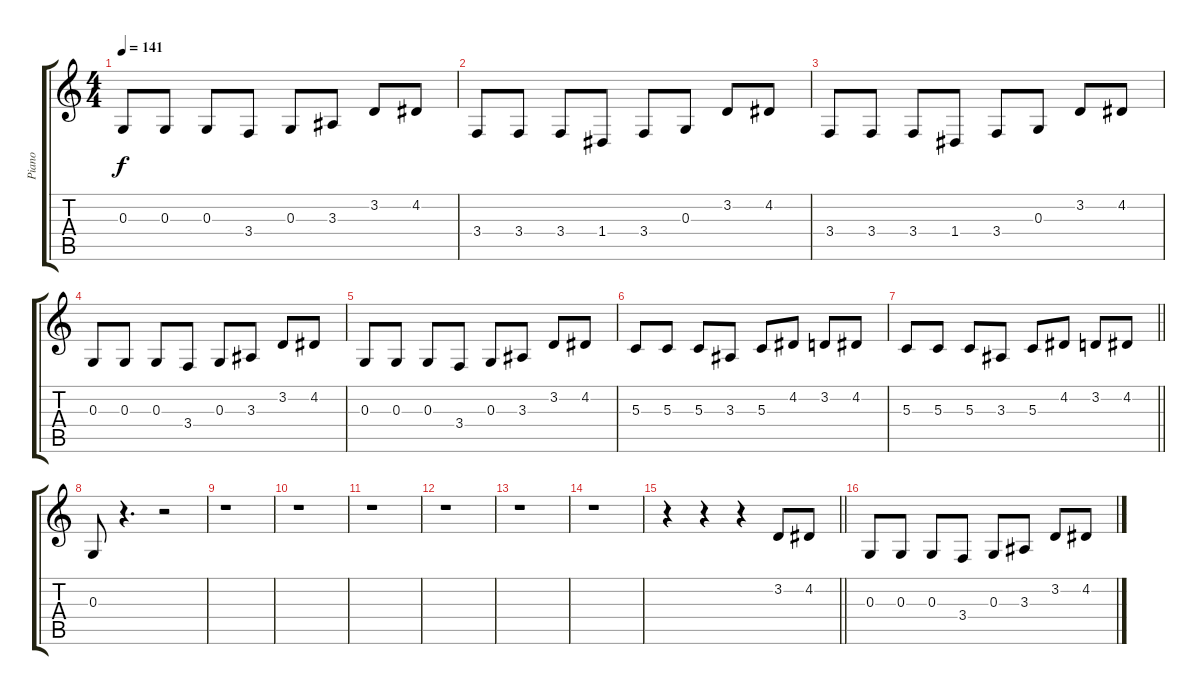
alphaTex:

\track ("Piano" "Piano") {instrument electricgrandpiano bank 1}
\staff {score tabs}
\tuning (E4 B3 G3 D3 A2 E2) {hide}
\ts (4 4)
\tempo 141
\clef g2
\ks c
0.3.8{dy f} 0.3.8 0.3.8 3.4.8 0.3.8 3.3.8 3.2.8 4.2.8 |
3.4.8 3.4.8 3.4.8 1.4.8 3.4.8 0.3.8 3.2.8 4.2.8 |
3.4.8 3.4.8 3.4.8 1.4.8 3.4.8 0.3.8 3.2.8 4.2.8 |
0.3.8 0.3.8 0.3.8 3.4.8 0.3.8 3.3.8 3.2.8 4.2.8 |
0.3.8 0.3.8 0.3.8 3.4.8 0.3.8 3.3.8 3.2.8 4.2.8 |
5.3.8 5.3.8 5.3.8 3.3.8 5.3.8 4.2.8 3.2.8 4.2.8 |
\barLineRight lightlight
5.3.8 5.3.8 5.3.8 3.3.8 5.3.8 4.2.8 3.2.8 4.2.8 |
0.3.8 r.4{d} r.2 |
r.1 |
r.1 |
r.1 |
r.1 |
r.1 |
r.1 |
\barLineRight lightlight
r.4 r.4 r.4 3.2.8 4.2.8 |
0.3.8 0.3.8 0.3.8 3.4.8 0.3.8 3.3.8 3.2.8 4.2.8
